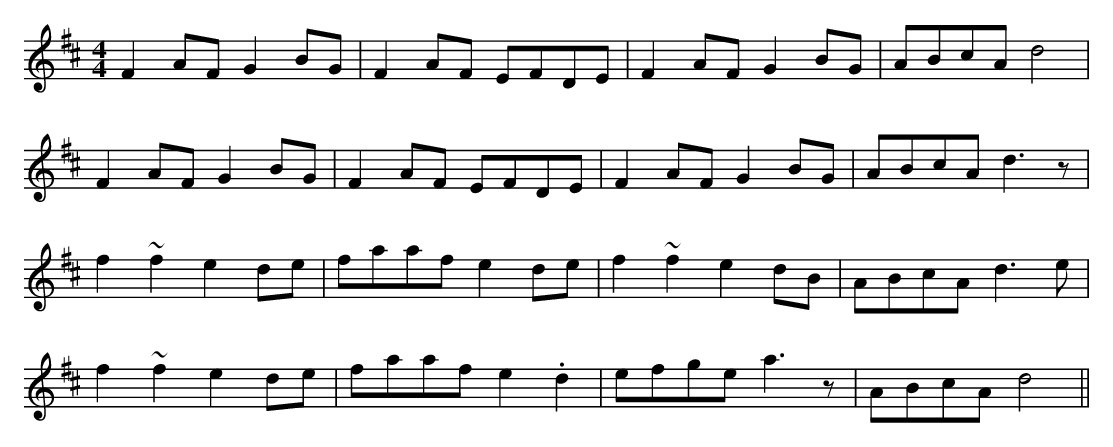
X:1
M:4/4
K:D
F2AF G2BG|F2AF EFDE|F2AF G2BG|ABcA d4|
F2AF G2BG|F2AF EFDE|F2AF G2BG|ABcA d3z|
f2~f2 e2de|faaf e2de|f2~f2 e2dB|ABcA d3e|
f2~f2 e2de|faaf e2.d2|efge a3z|ABcA d4||
